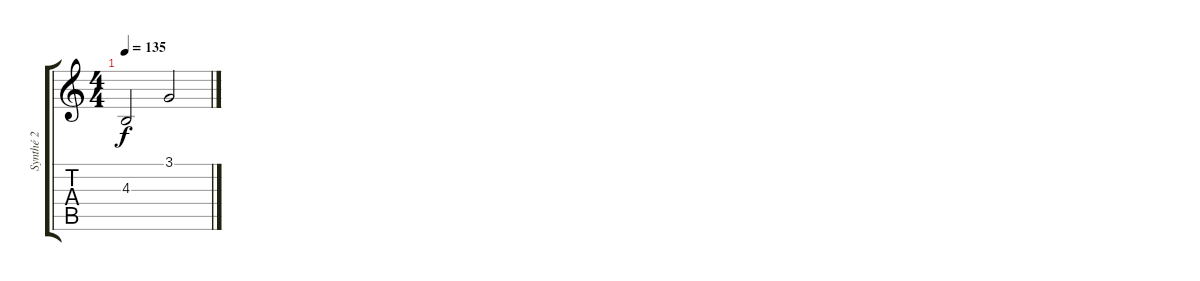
\track ("Synthé 2" "Synthé 2") {instrument pad4choir}
\staff {score tabs}
\tuning (E4 B3 G3 D3 A2 E2) {hide}
\ts (4 4)
\tempo 135
\clef g2
\ks c
4.3.2{dy f} 3.1.2
